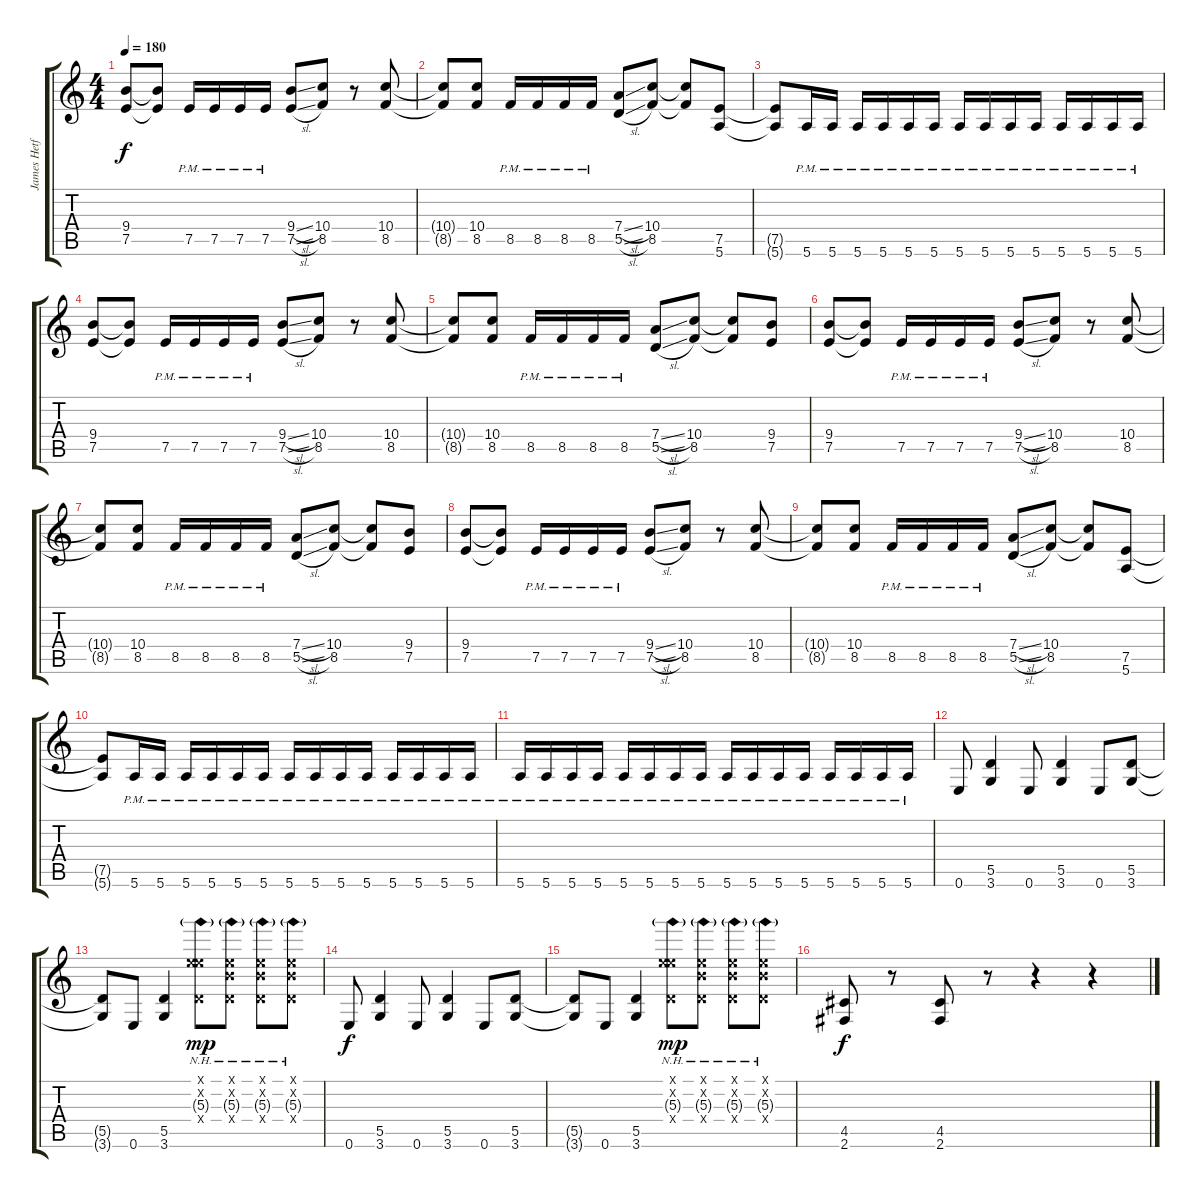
\track ("James Hetfield (Rythm)" "James Hetf") {instrument distortionguitar}
\staff {score tabs}
\tuning (E4 B3 G3 D3 A2 E2) {hide}
\ts (4 4)
\tempo 180
\clef g2
\ks c
(9.4 7.5).8{dy f} (9.4{t} 7.5{t}).8 7.5{pm}.16 7.5{pm}.16 7.5{pm}.16 7.5{pm}.16 (9.4{sl} 7.5{sl}).8 (10.4 8.5).8 r.8 (10.4 8.5).8 |
(10.4{t} 8.5{t}).8 (10.4 8.5).8 8.5{pm}.16 8.5{pm}.16 8.5{pm}.16 8.5{pm}.16 (7.4{sl} 5.5{sl}).8 (10.4 8.5).8 (10.4{t} 8.5{t}).8 (7.5 5.6).8 |
(7.5{t} 5.6{t}).8 5.6{pm}.16 5.6{pm}.16 5.6{pm}.16 5.6{pm}.16 5.6{pm}.16 5.6{pm}.16 5.6{pm}.16 5.6{pm}.16 5.6{pm}.16 5.6{pm}.16 5.6{pm}.16 5.6{pm}.16 5.6{pm}.16 5.6{pm}.16 |
(9.4 7.5).8 (9.4{t} 7.5{t}).8 7.5{pm}.16 7.5{pm}.16 7.5{pm}.16 7.5{pm}.16 (9.4{sl} 7.5{sl}).8 (10.4 8.5).8 r.8 (10.4 8.5).8 |
(10.4{t} 8.5{t}).8 (10.4 8.5).8 8.5{pm}.16 8.5{pm}.16 8.5{pm}.16 8.5{pm}.16 (7.4{sl} 5.5{sl}).8 (10.4 8.5).8 (10.4{t} 8.5{t}).8 (9.4 7.5).8 |
(9.4 7.5).8 (9.4{t} 7.5{t}).8 7.5{pm}.16 7.5{pm}.16 7.5{pm}.16 7.5{pm}.16 (9.4{sl} 7.5{sl}).8 (10.4 8.5).8 r.8 (10.4 8.5).8 |
(10.4{t} 8.5{t}).8 (10.4 8.5).8 8.5{pm}.16 8.5{pm}.16 8.5{pm}.16 8.5{pm}.16 (7.4{sl} 5.5{sl}).8 (10.4 8.5).8 (10.4{t} 8.5{t}).8 (9.4 7.5).8 |
(9.4 7.5).8 (9.4{t} 7.5{t}).8 7.5{pm}.16 7.5{pm}.16 7.5{pm}.16 7.5{pm}.16 (9.4{sl} 7.5{sl}).8 (10.4 8.5).8 r.8 (10.4 8.5).8 |
(10.4{t} 8.5{t}).8 (10.4 8.5).8 8.5{pm}.16 8.5{pm}.16 8.5{pm}.16 8.5{pm}.16 (7.4{sl} 5.5{sl}).8 (10.4 8.5).8 (10.4{t} 8.5{t}).8 (7.5 5.6).8 |
(7.5{t} 5.6{t}).8 5.6{pm}.16 5.6{pm}.16 5.6{pm}.16 5.6{pm}.16 5.6{pm}.16 5.6{pm}.16 5.6{pm}.16 5.6{pm}.16 5.6{pm}.16 5.6{pm}.16 5.6{pm}.16 5.6{pm}.16 5.6{pm}.16 5.6{pm}.16 |
5.6{pm}.16 5.6{pm}.16 5.6{pm}.16 5.6{pm}.16 5.6{pm}.16 5.6{pm}.16 5.6{pm}.16 5.6{pm}.16 5.6{pm}.16 5.6{pm}.16 5.6{pm}.16 5.6{pm}.16 5.6{pm}.16 5.6{pm}.16 5.6{pm}.16 5.6{pm}.16 |
0.6.8 (5.5 3.6).4 0.6.8 (5.5 3.6).4 0.6.8 (5.5 3.6).8 |
(5.5{t} 3.6{t}).8 0.6.8 (5.5 3.6).4 (0.1{x} 5.2{x} 5.3{nh g} 0.4{x}).8{dy mp} (0.1{x} 0.2{x} 5.3{nh g} 0.4{x}).8 (0.1{x} 0.2{x} 5.3{nh g} 0.4{x}).8 (0.1{x} 0.2{x} 5.3{nh g} 0.4{x}).8 |
0.6.8{dy f} (5.5 3.6).4 0.6.8 (5.5 3.6).4 0.6.8 (5.5 3.6).8 |
(5.5{t} 3.6{t}).8 0.6.8 (5.5 3.6).4 (0.1{x} 5.2{x} 5.3{nh g} 0.4{x}).8{dy mp} (0.1{x} 0.2{x} 5.3{nh g} 0.4{x}).8 (0.1{x} 0.2{x} 5.3{nh g} 0.4{x}).8 (0.1{x} 0.2{x} 5.3{nh g} 0.4{x}).8 |
(4.5 2.6).8{dy f} r.8 (4.5 2.6).8 r.8 r.4 r.4
